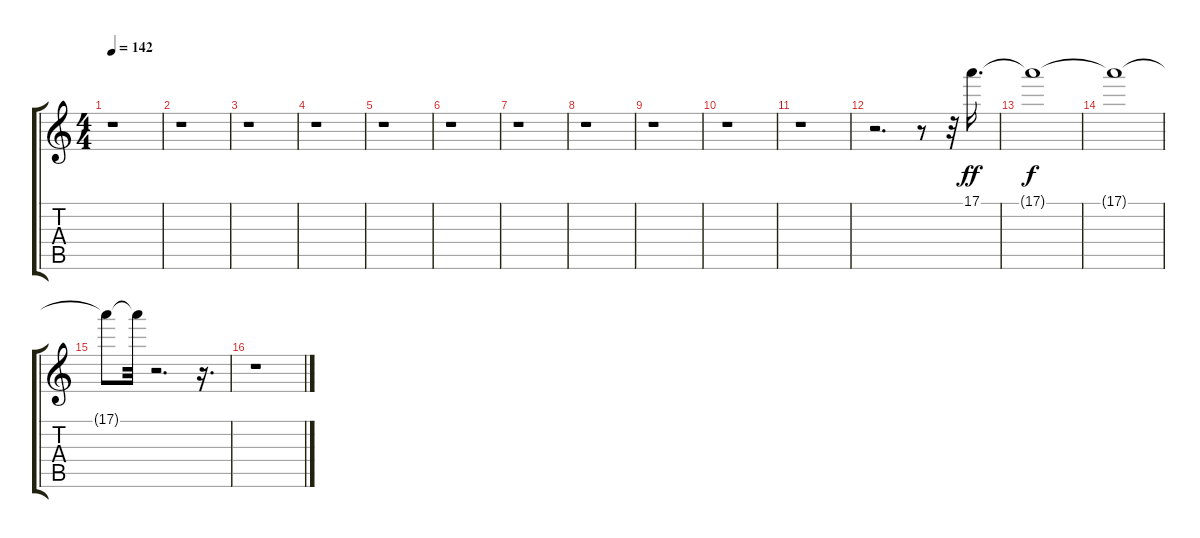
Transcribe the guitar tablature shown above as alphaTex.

\track "" {instrument overdrivenguitar}
\staff {score tabs}
\tuning (E4 B3 G3 D3 A2 E2) {hide}
\ts (4 4)
\tempo 142
\clef g2
\ks c
r.1{dy f} |
r.1 |
r.1 |
r.1 |
r.1 |
r.1 |
r.1 |
r.1 |
r.1 |
r.1 |
r.1 |
r.2{d} r.8 r.32 17.1.16{d dy ff} |
17.1{t}.1{dy f} |
17.1{t}.1 |
17.1{t}.8 17.1{t}.32 r.2{d} r.16{d} |
r.1
